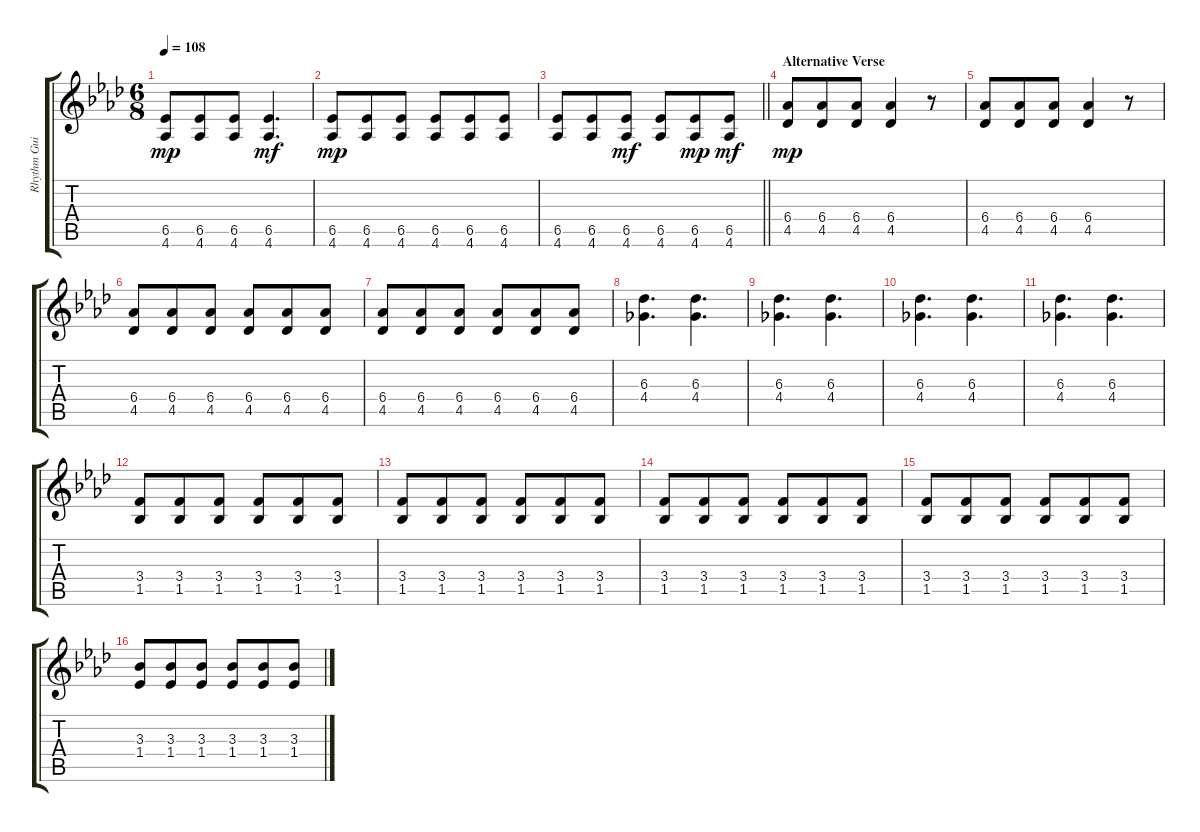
\track ("Rhythm Guitar #1" "Rhythm Gui") {instrument overdrivenguitar}
\staff {score tabs}
\tuning (E4 B3 G3 D3 A2 E2) {hide}
\ts (6 8)
\tempo 108
\clef g2
\ks ab
(6.5 4.6).8{dy mp} (6.5 4.6).8 (6.5 4.6).8 (6.5 4.6).4{d dy mf} |
(6.5 4.6).8{dy mp} (6.5 4.6).8 (6.5 4.6).8 (6.5 4.6).8 (6.5 4.6).8 (6.5 4.6).8 |
\barLineRight lightlight
(6.5 4.6).8 (6.5 4.6).8 (6.5 4.6).8{dy mf} (6.5 4.6).8 (6.5 4.6).8{dy mp} (6.5 4.6).8{dy mf} |
\section ("" "Alternative Verse")
(6.4 4.5).8{dy mp} (6.4 4.5).8 (6.4 4.5).8 (6.4 4.5).4 r.8 |
(6.4 4.5).8 (6.4 4.5).8 (6.4 4.5).8 (6.4 4.5).4 r.8 |
(6.4 4.5).8 (6.4 4.5).8 (6.4 4.5).8 (6.4 4.5).8 (6.4 4.5).8 (6.4 4.5).8 |
(6.4 4.5).8 (6.4 4.5).8 (6.4 4.5).8 (6.4 4.5).8 (6.4 4.5).8 (6.4 4.5).8 |
(6.3 4.4).4{d} (6.3 4.4).4{d} |
(6.3 4.4).4{d} (6.3 4.4).4{d} |
(6.3 4.4).4{d} (6.3 4.4).4{d} |
(6.3 4.4).4{d} (6.3 4.4).4{d} |
(3.4 1.5).8 (3.4 1.5).8 (3.4 1.5).8 (3.4 1.5).8 (3.4 1.5).8 (3.4 1.5).8 |
(3.4 1.5).8 (3.4 1.5).8 (3.4 1.5).8 (3.4 1.5).8 (3.4 1.5).8 (3.4 1.5).8 |
(3.4 1.5).8 (3.4 1.5).8 (3.4 1.5).8 (3.4 1.5).8 (3.4 1.5).8 (3.4 1.5).8 |
(3.4 1.5).8 (3.4 1.5).8 (3.4 1.5).8 (3.4 1.5).8 (3.4 1.5).8 (3.4 1.5).8 |
(3.3 1.4).8 (3.3 1.4).8 (3.3 1.4).8 (3.3 1.4).8 (3.3 1.4).8 (3.3 1.4).8
